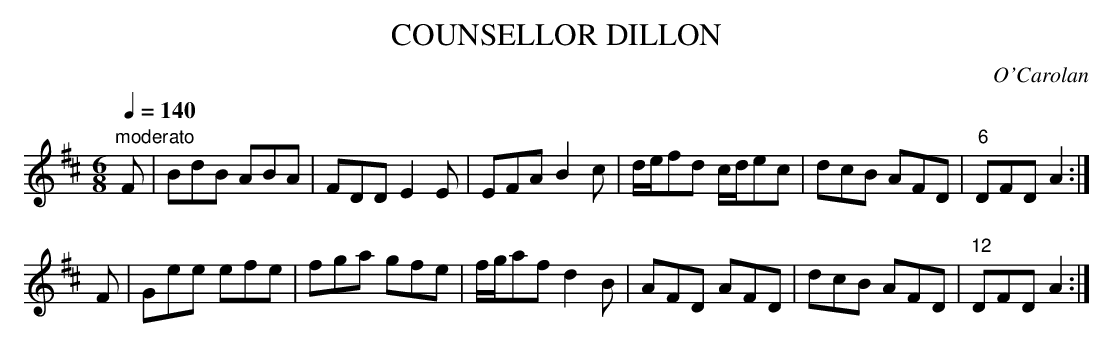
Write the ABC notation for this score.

X:1
T:COUNSELLOR DILLON
C:O'Carolan
Q:1/4=140
M:6/8
L:1/8
K:D
"moderato"
F|BdB ABA|FDD E2E|EFA B2c|d/e/fd c/d/ec|dcB AFD|"6"DFD A2:|
F|Gee efe|fga gfe|f/g/af d2B|AFD AFD|dcB AFD|"12"DFD A2:|
